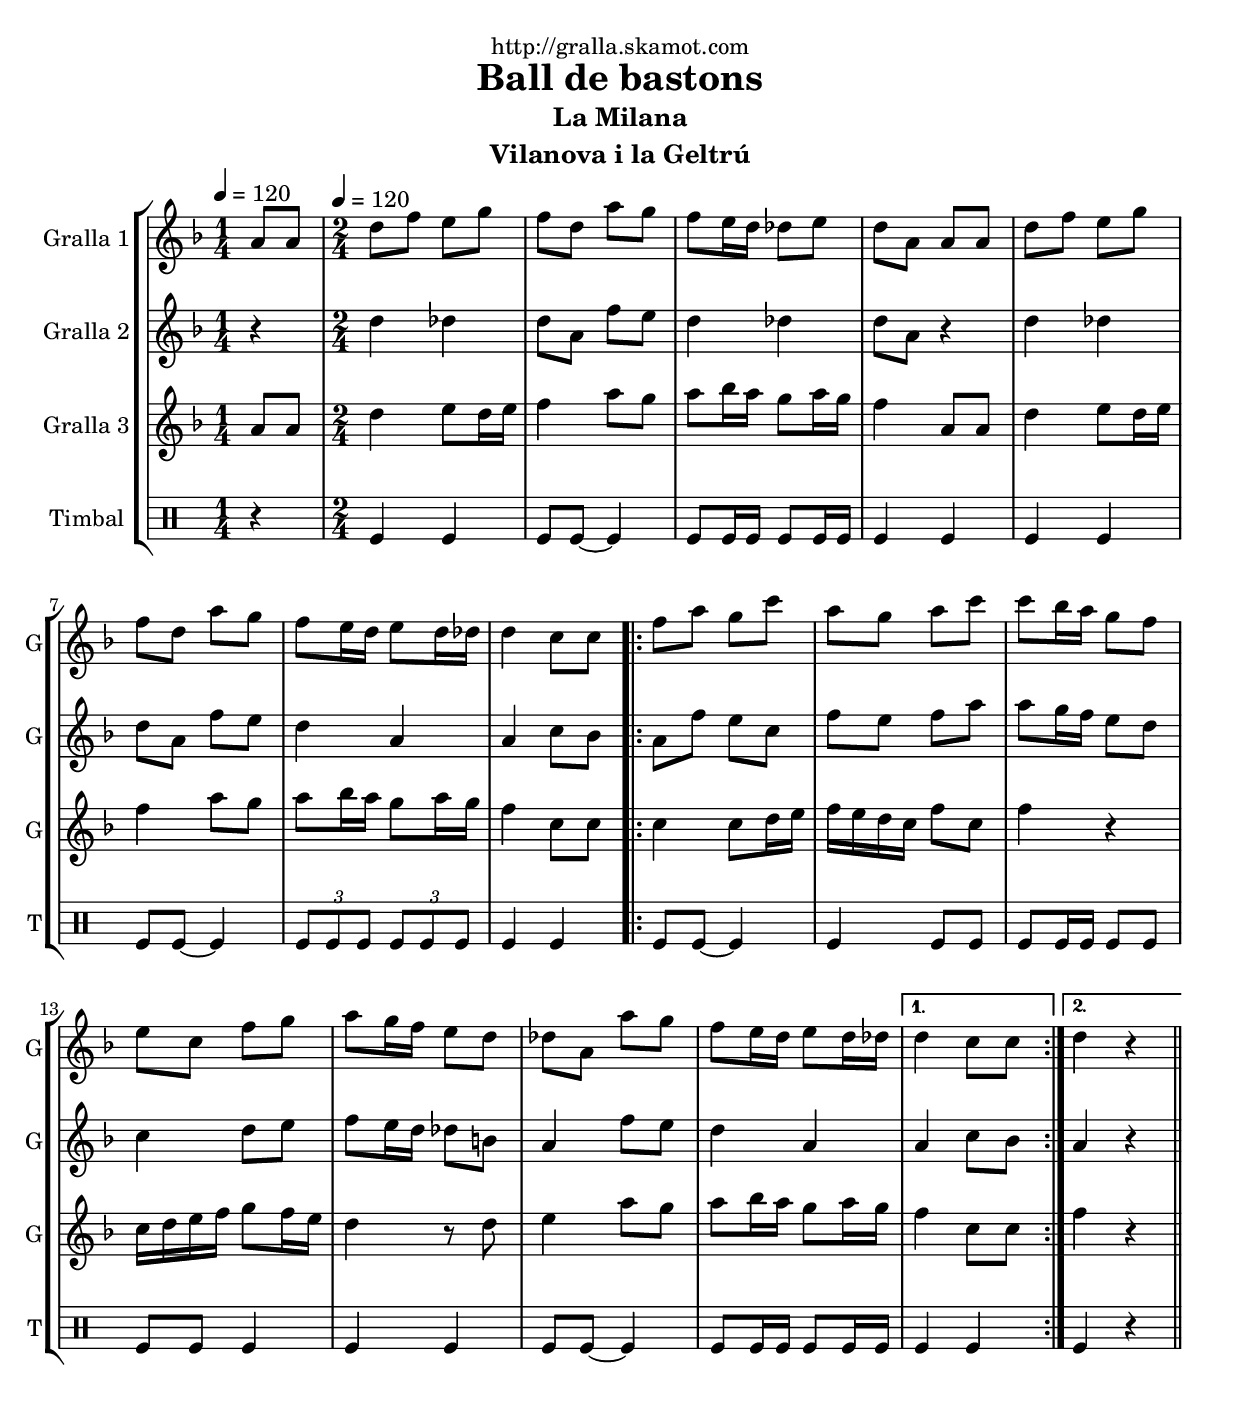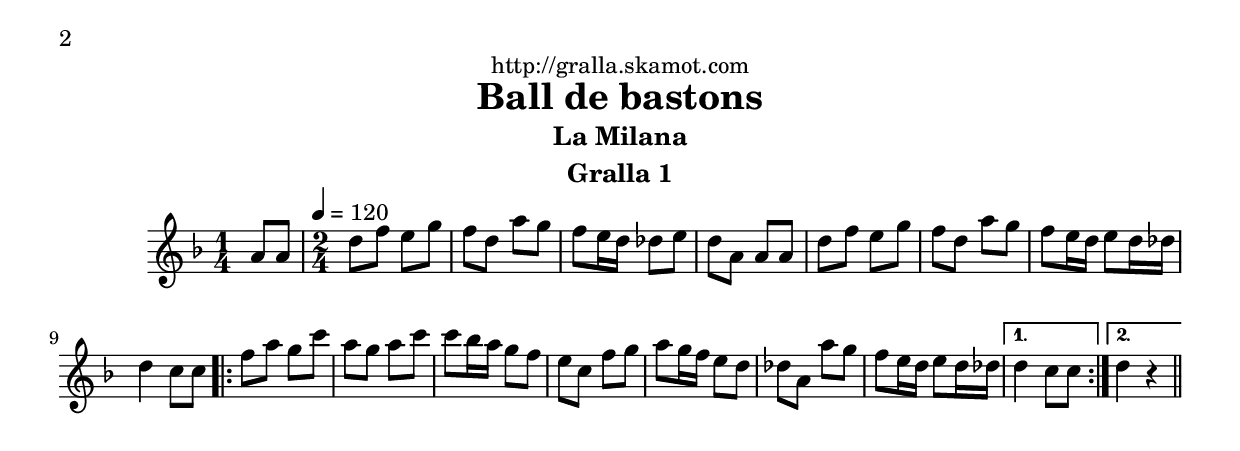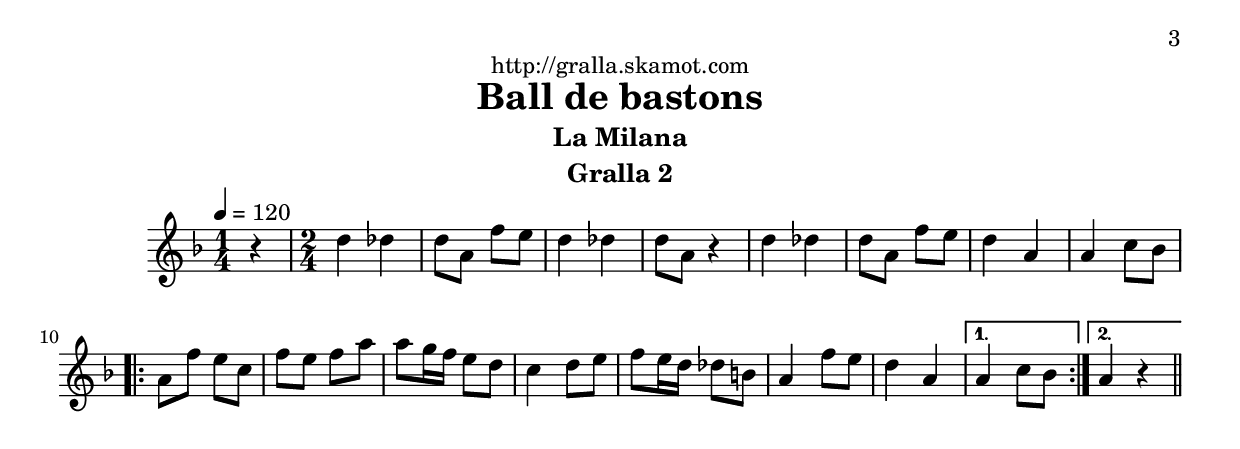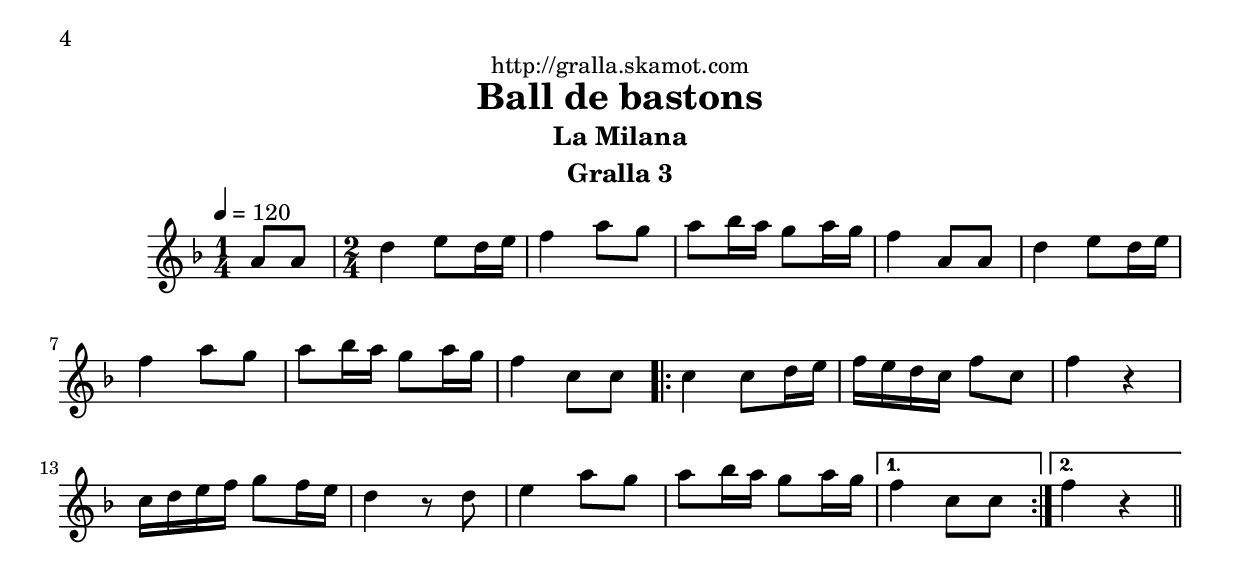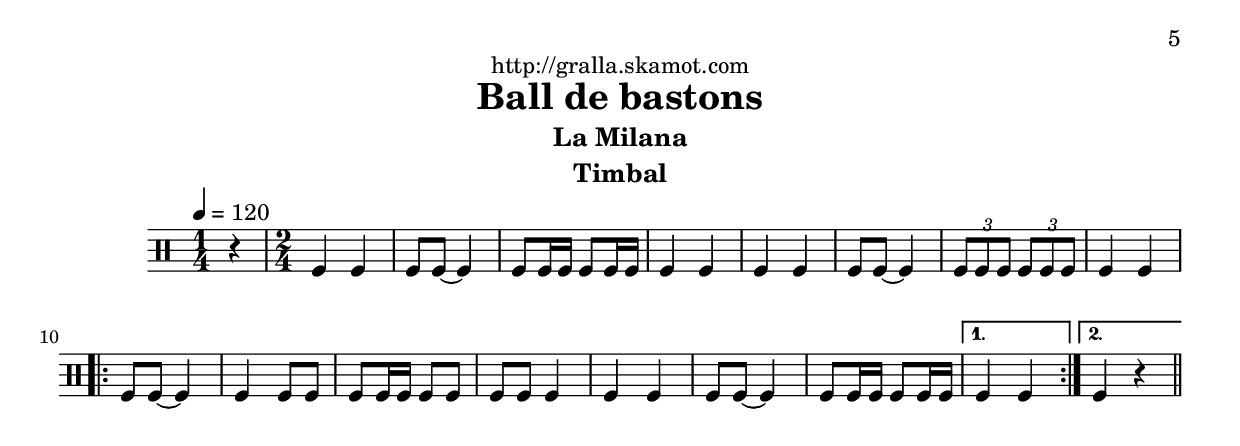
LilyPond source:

\version "2.16.2"

\header {
  dedication="http://gralla.skamot.com"
  title="Ball de bastons"
  subtitle="La Milana"
  subsubtitle=""
  poet=""
  meter=""
  piece=""
  composer=""
  arranger=""
  opus=""
  instrument="Vilanova i la Geltrú"
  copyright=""
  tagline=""
}

liniaroAa =
\relative a'
{
  \clef treble
  \key f \major
  \time 1/4
  a8 a \tempo 4 = 120  |
  \time 2/4   d8 f e g  |
  f8 d a' g  |
  f8 e16 d des8 e  |
  %05
  d8 a a a  |
  d8 f e g  |
  f8 d a' g  |
  f8 e16 d e8 d16 des  |
  d4 c8 c  |
  %10
  \repeat volta 2 { f8 a g c  |
  a8 g a c  |
  c8 bes16 a g8 f  |
  e8 c f g  |
  a8 g16 f e8 d  |
  %15
  des8 a a' g  |
  f8 e16 d e8 d16 des }
  \alternative { { d4 c8 c }
  { d4 r4 } } \bar "||" % kompletite
}

liniaroAb =
\relative d''
{
  \tempo 4 = 120
  \clef treble
  \key f \major
  \time 1/4
  r4  |
  \time 2/4   d4 des  |
  d8 a f' e  |
  d4 des  |
  %05
  d8 a r4  |
  d4 des  |
  d8 a f' e  |
  d4 a  |
  a4 c8 bes  |
  %10
  \repeat volta 2 { a8 f' e c  |
  f8 e f a  |
  a8 g16 f e8 d  |
  c4 d8 e  |
  f8 e16 d des8 b  |
  %15
  a4 f'8 e  |
  d4 a }
  \alternative { { a4 c8 bes }
  { a4 r4 } } \bar "||" % kompletite
}

liniaroAc =
\relative a'
{
  \tempo 4 = 120
  \clef treble
  \key f \major
  \time 1/4
  a8 a  |
  \time 2/4   d4 e8 d16 e  |
  f4 a8 g  |
  a8 bes16 a g8 a16 g  |
  %05
  f4 a,8 a  |
  d4 e8 d16 e  |
  f4 a8 g  |
  a8 bes16 a g8 a16 g  |
  f4 c8 c  |
  %10
  \repeat volta 2 { c4 c8 d16 e  |
  f16 e d c f8 c  |
  f4 r  |
  c16 d e f g8 f16 e  |
  d4 r8 d  |
  %15
  e4 a8 g  |
  a8 bes16 a g8 a16 g }
  \alternative { { f4 c8 c }
  { f4 r4 } } \bar "||" % kompletite
}

liniaroAd =
\drummode
{
  \tempo 4 = 120
  \time 1/4
  r4  |
  \time 2/4   tomfl4 tomfl  |
  tomfl8 tomfl ~ tomfl4  |
  tomfl8 tomfl16 tomfl tomfl8 tomfl16 tomfl  |
  %05
  tomfl4 tomfl  |
  tomfl4 tomfl  |
  tomfl8 tomfl ~ tomfl4  |
  \times 2/3 { tomfl8 tomfl tomfl } \times 2/3 { tomfl tomfl tomfl }  |
  tomfl4 tomfl  |
  %10
  \repeat volta 2 { tomfl8 tomfl ~ tomfl4  |
  tomfl4 tomfl8 tomfl  |
  tomfl8 tomfl16 tomfl tomfl8 tomfl  |
  tomfl8 tomfl tomfl4  |
  tomfl4 tomfl  |
  %15
  tomfl8 tomfl ~ tomfl4  |
  tomfl8 tomfl16 tomfl tomfl8 tomfl16 tomfl }
  \alternative { { tomfl4 tomfl }
  { tomfl4 r4 } } \bar "||" % kompletite
}

\bookpart {
  \score {
    \new StaffGroup {
      \override Score.RehearsalMark #'self-alignment-X = #LEFT
      <<
        \new Staff \with {instrumentName = #"Gralla 1" shortInstrumentName = #"G"} \liniaroAa
        \new Staff \with {instrumentName = #"Gralla 2" shortInstrumentName = #"G"} \liniaroAb
        \new Staff \with {instrumentName = #"Gralla 3" shortInstrumentName = #"G"} \liniaroAc
        \new DrumStaff \with {instrumentName = #"Timbal" shortInstrumentName = #"T"} \liniaroAd
      >>
    }
    \layout {}
  }
  \score { \unfoldRepeats
    \new StaffGroup {
      \override Score.RehearsalMark #'self-alignment-X = #LEFT
      <<
        \new Staff \with {instrumentName = #"Gralla 1" shortInstrumentName = #"G"} \liniaroAa
        \new Staff \with {instrumentName = #"Gralla 2" shortInstrumentName = #"G"} \liniaroAb
        \new Staff \with {instrumentName = #"Gralla 3" shortInstrumentName = #"G"} \liniaroAc
        \new DrumStaff \with {instrumentName = #"Timbal" shortInstrumentName = #"T"} \liniaroAd
      >>
    }
    \midi {
      \set Staff.midiInstrument = "oboe"
      \set DrumStaff.midiInstrument = "drums"
    }
  }
}

\bookpart {
  \header {instrument="Gralla 1"}
  \score {
    \new StaffGroup {
      \override Score.RehearsalMark #'self-alignment-X = #LEFT
      <<
        \new Staff \liniaroAa
      >>
    }
    \layout {}
  }
  \score { \unfoldRepeats
    \new StaffGroup {
      \override Score.RehearsalMark #'self-alignment-X = #LEFT
      <<
        \new Staff \liniaroAa
      >>
    }
    \midi {
      \set Staff.midiInstrument = "oboe"
      \set DrumStaff.midiInstrument = "drums"
    }
  }
}

\bookpart {
  \header {instrument="Gralla 2"}
  \score {
    \new StaffGroup {
      \override Score.RehearsalMark #'self-alignment-X = #LEFT
      <<
        \new Staff \liniaroAb
      >>
    }
    \layout {}
  }
  \score { \unfoldRepeats
    \new StaffGroup {
      \override Score.RehearsalMark #'self-alignment-X = #LEFT
      <<
        \new Staff \liniaroAb
      >>
    }
    \midi {
      \set Staff.midiInstrument = "oboe"
      \set DrumStaff.midiInstrument = "drums"
    }
  }
}

\bookpart {
  \header {instrument="Gralla 3"}
  \score {
    \new StaffGroup {
      \override Score.RehearsalMark #'self-alignment-X = #LEFT
      <<
        \new Staff \liniaroAc
      >>
    }
    \layout {}
  }
  \score { \unfoldRepeats
    \new StaffGroup {
      \override Score.RehearsalMark #'self-alignment-X = #LEFT
      <<
        \new Staff \liniaroAc
      >>
    }
    \midi {
      \set Staff.midiInstrument = "oboe"
      \set DrumStaff.midiInstrument = "drums"
    }
  }
}

\bookpart {
  \header {instrument="Timbal"}
  \score {
    \new StaffGroup {
      \override Score.RehearsalMark #'self-alignment-X = #LEFT
      <<
        \new DrumStaff \liniaroAd
      >>
    }
    \layout {}
  }
  \score { \unfoldRepeats
    \new StaffGroup {
      \override Score.RehearsalMark #'self-alignment-X = #LEFT
      <<
        \new DrumStaff \liniaroAd
      >>
    }
    \midi {
      \set Staff.midiInstrument = "oboe"
      \set DrumStaff.midiInstrument = "drums"
    }
  }
}

